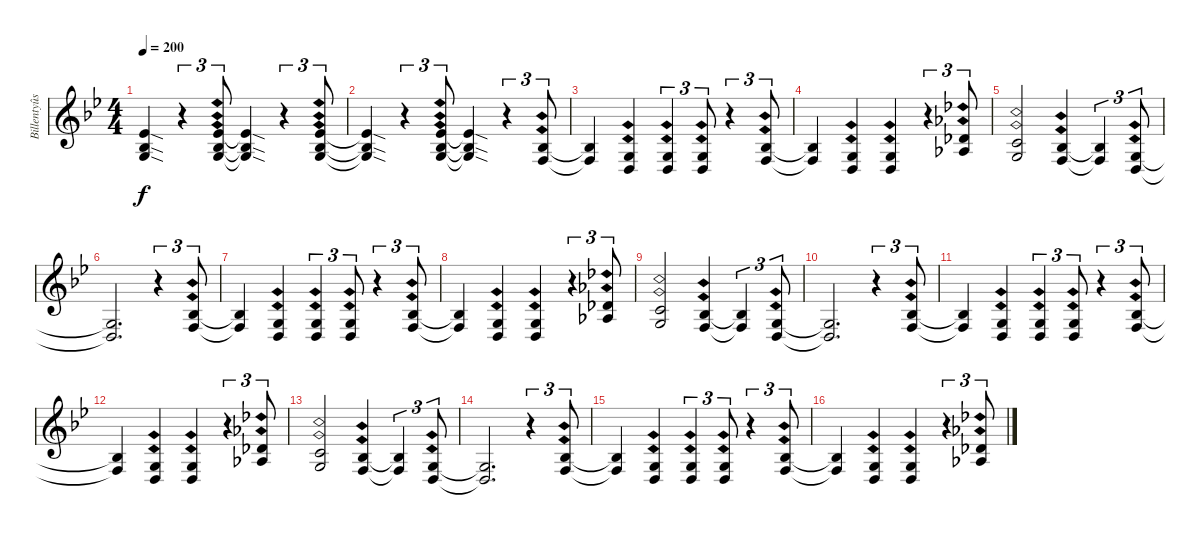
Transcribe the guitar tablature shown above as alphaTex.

\track ("Billentyûs (Jon Lord)" "Billentyûs") {instrument percussiveorgan}
\staff {score}
\tuning (E4 B3 G3 D3 A2 E2 B1) {hide}
\ts (4 4)
\tempo 200
\clef g2
\ks bb
(4.2{sod t} 3.3{sod t} 5.4{sod t}).4{dy f} r.4{tu (3 2)} (4.2{ph 12} 3.3{ph 12} 5.4{ph 12}).8{tu (3 2)} (4.2{sod t} 3.3{sod t} 5.4{sod t}).4 r.4{tu (3 2)} (4.2{ph 12} 3.3{ph 12} 5.4{ph 12}).8{tu (3 2)} |
(4.2{sod t} 3.3{sod t} 5.4{sod t}).4 r.4{tu (3 2)} (4.2{ph 12} 3.3{ph 12} 5.4{ph 12}).8{tu (3 2)} (4.2{sod t} 3.3{sod t} 5.4{sod t}).4 r.4{tu (3 2)} (3.3{ph 12} 3.4{ph 12}).8{tu (3 2)} |
(3.3{t} 3.4{t}).4 (0.3{ph 12} 0.4{ph 12}).4 (0.3{ph 12} 0.4{ph 12}).4{tu (3 2)} (0.3{ph 12} 0.4{ph 12}).8{tu (3 2)} r.4{tu (3 2)} (3.3{ph 12} 3.4{ph 12}).8{tu (3 2)} |
(3.3{t} 3.4{t}).4 (0.3{ph 12} 0.4{ph 12}).4 (0.3{ph 12} 0.4{ph 12}).4 r.4{tu (3 2)} (2.2{ph 12} 1.3{ph 12}).8{tu (3 2)} |
(1.2{ph 12} 0.3{ph 12}).2 (3.3{ph 12} 3.4{ph 12}).4 (3.3{t} 3.4{t}).4{tu (3 2)} (0.3{ph 12} 0.4{ph 12}).8{tu (3 2)} |
(0.3{t} 0.4{t}).2{d} r.4{tu (3 2)} (3.3{ph 12} 3.4{ph 12}).8{tu (3 2)} |
(3.3{t} 3.4{t}).4 (0.3{ph 12} 0.4{ph 12}).4 (0.3{ph 12} 0.4{ph 12}).4{tu (3 2)} (0.3{ph 12} 0.4{ph 12}).8{tu (3 2)} r.4{tu (3 2)} (3.3{ph 12} 3.4{ph 12}).8{tu (3 2)} |
(3.3{t} 3.4{t}).4 (0.3{ph 12} 0.4{ph 12}).4 (0.3{ph 12} 0.4{ph 12}).4 r.4{tu (3 2)} (2.2{ph 12} 1.3{ph 12}).8{tu (3 2)} |
(1.2{ph 12} 0.3{ph 12}).2 (3.3{ph 12} 3.4{ph 12}).4 (3.3{t} 3.4{t}).4{tu (3 2)} (0.3{ph 12} 0.4{ph 12}).8{tu (3 2)} |
(0.3{t} 0.4{t}).2{d} r.4{tu (3 2)} (3.3{ph 12} 3.4{ph 12}).8{tu (3 2)} |
(3.3{t} 3.4{t}).4 (0.3{ph 12} 0.4{ph 12}).4 (0.3{ph 12} 0.4{ph 12}).4{tu (3 2)} (0.3{ph 12} 0.4{ph 12}).8{tu (3 2)} r.4{tu (3 2)} (3.3{ph 12} 3.4{ph 12}).8{tu (3 2)} |
(3.3{t} 3.4{t}).4 (0.3{ph 12} 0.4{ph 12}).4 (0.3{ph 12} 0.4{ph 12}).4 r.4{tu (3 2)} (2.2{ph 12} 1.3{ph 12}).8{tu (3 2)} |
(1.2{ph 12} 0.3{ph 12}).2 (3.3{ph 12} 3.4{ph 12}).4 (3.3{t} 3.4{t}).4{tu (3 2)} (0.3{ph 12} 0.4{ph 12}).8{tu (3 2)} |
(0.3{t} 0.4{t}).2{d} r.4{tu (3 2)} (3.3{ph 12} 3.4{ph 12}).8{tu (3 2)} |
(3.3{t} 3.4{t}).4 (0.3{ph 12} 0.4{ph 12}).4 (0.3{ph 12} 0.4{ph 12}).4{tu (3 2)} (0.3{ph 12} 0.4{ph 12}).8{tu (3 2)} r.4{tu (3 2)} (3.3{ph 12} 3.4{ph 12}).8{tu (3 2)} |
(3.3{t} 3.4{t}).4 (0.3{ph 12} 0.4{ph 12}).4 (0.3{ph 12} 0.4{ph 12}).4 r.4{tu (3 2)} (2.2{ph 12} 1.3{ph 12}).8{tu (3 2)}
